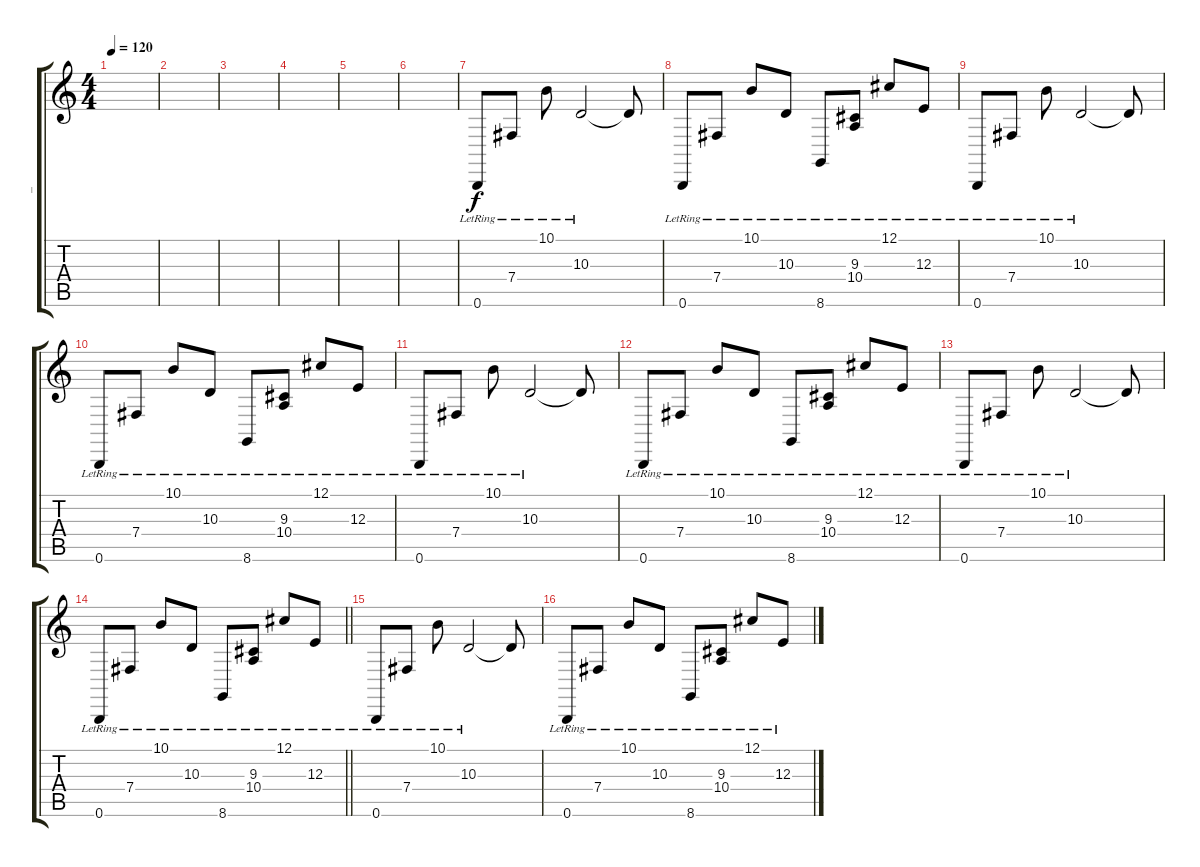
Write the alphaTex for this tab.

\track ("_" "_") {instrument brightacousticpiano}
\staff {score tabs}
\tuning (Db4 Ab3 E3 B2 Gb2 B1) {hide}
\ts (4 4)
\tempo 120
\clef g2
\ks c
|
|
|
|
|
|
0.6{lr}.8 7.4{lr}.8 10.1{lr}.8 10.3{lr}.2 10.3{t}.8 |
0.6{lr}.8 7.4{lr}.8 10.1{lr}.8 10.3{lr}.8 8.6{lr}.8 (9.3{lr} 10.4{lr}).8 12.1{lr}.8 12.3{lr}.8 |
0.6{lr}.8 7.4{lr}.8 10.1{lr}.8 10.3{lr}.2 10.3{t}.8 |
0.6{lr}.8 7.4{lr}.8 10.1{lr}.8 10.3{lr}.8 8.6{lr}.8 (9.3{lr} 10.4{lr}).8 12.1{lr}.8 12.3{lr}.8 |
0.6{lr}.8 7.4{lr}.8 10.1{lr}.8 10.3{lr}.2 10.3{t}.8 |
0.6{lr}.8 7.4{lr}.8 10.1{lr}.8 10.3{lr}.8 8.6{lr}.8 (9.3{lr} 10.4{lr}).8 12.1{lr}.8 12.3{lr}.8 |
0.6{lr}.8 7.4{lr}.8 10.1{lr}.8 10.3{lr}.2 10.3{t}.8 |
\barLineRight lightlight
0.6{lr}.8 7.4{lr}.8 10.1{lr}.8 10.3{lr}.8 8.6{lr}.8 (9.3{lr} 10.4{lr}).8 12.1{lr}.8 12.3{lr}.8 |
0.6{lr}.8 7.4{lr}.8 10.1{lr}.8 10.3{lr}.2 10.3{t}.8 |
0.6{lr}.8 7.4{lr}.8 10.1{lr}.8 10.3{lr}.8 8.6{lr}.8 (9.3{lr} 10.4{lr}).8 12.1{lr}.8 12.3{lr}.8
